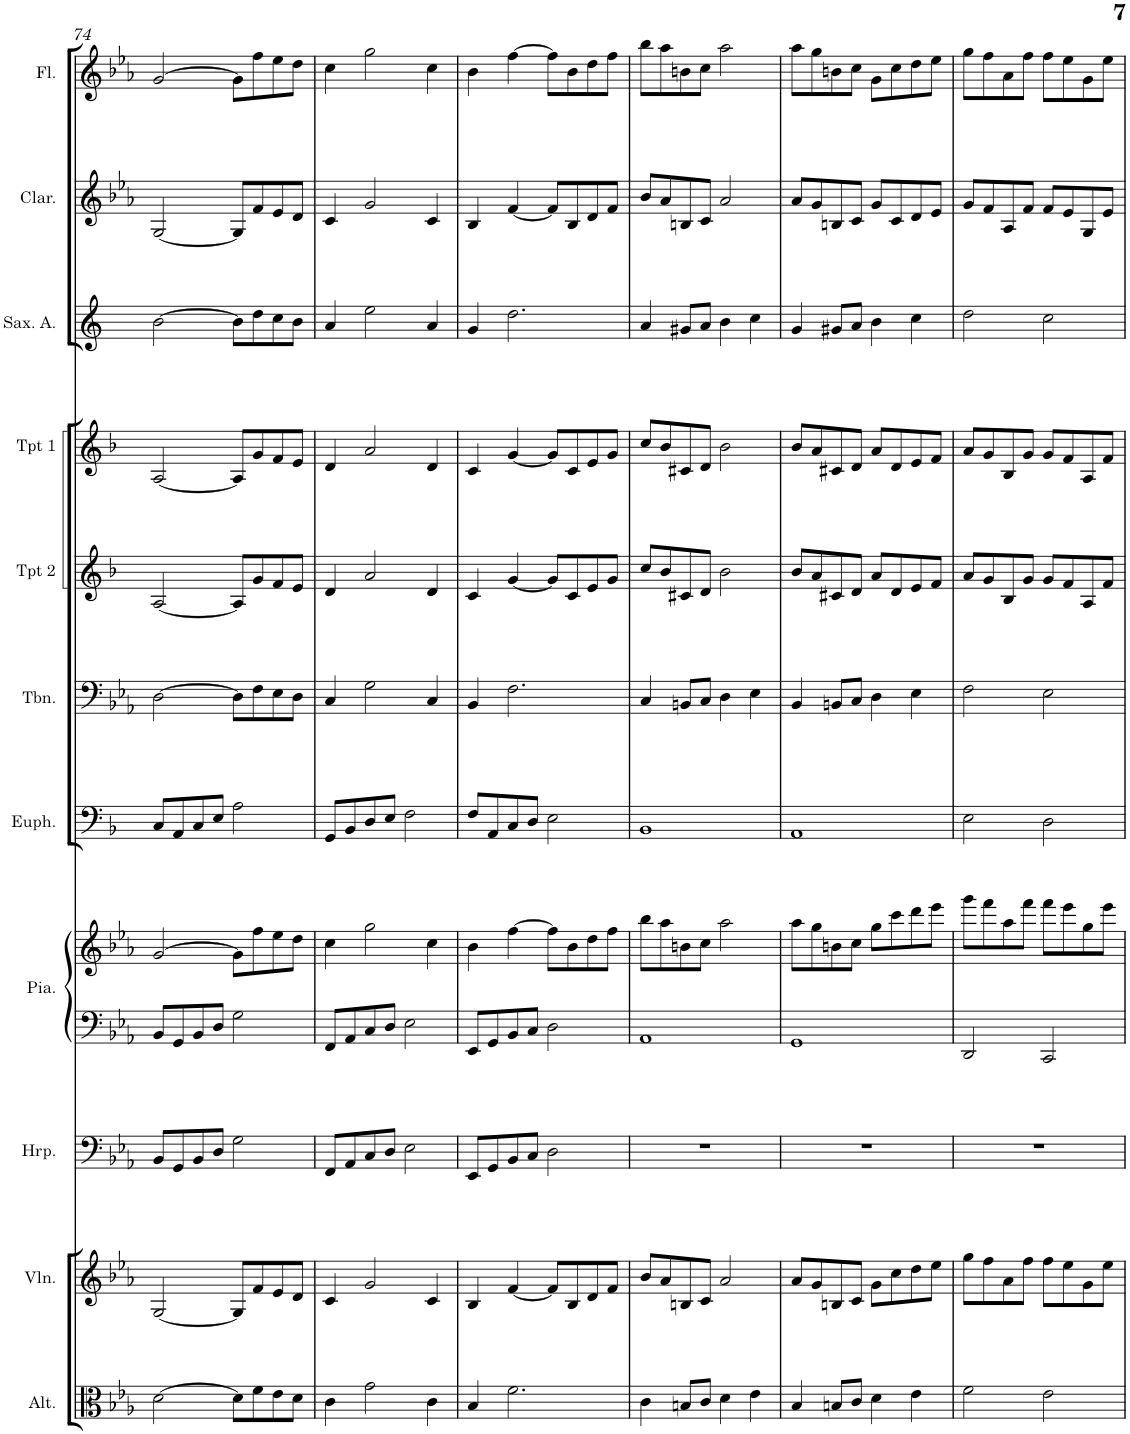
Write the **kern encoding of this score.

**kern	**kern	**kern	**kern	**kern	**kern	**kern	**kern	**kern	**kern	**kern	**kern
*part11	*part10	*part9	*part8	*part8	*part7	*part6	*part5	*part4	*part3	*part2	*part1
*staff12	*staff11	*staff10	*staff9	*staff8	*staff7	*staff6	*staff5	*staff4	*staff3	*staff2	*staff1
*I"Alto	*I"Violon	*I"Harpe	*I"Piano	*	*I"Euphonium	*I"Trombone	*I"Trompette en Sib 2	*I"Trompette en Sib 1	*I"Saxophone alto	*I"Clarinette en Ut	*I"Flûte
*I'Alt.	*I'Vln.	*I'Hrp.	*I'Pia.	*	*I'Euph.	*I'Tbn.	*I'Tpt 2	*I'Tpt 1	*I'Sax. A.	*I'Clar.	*I'Fl.
!!LO:PB:g=z
*clefC3	*clefG2	*clefF4	*clefF4	*clefG2	*clefF4	*clefF4	*clefG2	*clefG2	*clefG2	*clefG2	*clefG2
*	*	*	*	*	*Trd1c2	*	*Trd1c2	*Trd1c2	*Trd5c9	*Trd1c2	*
*k[b-e-a-]	*k[b-e-a-]	*k[b-e-a-]	*k[b-e-a-]	*k[b-e-a-]	*k[b-]	*k[b-e-a-]	*k[b-]	*k[b-]	*k[]	*k[b-e-a-]	*k[b-e-a-]
*M4/4	*M4/4	*M4/4	*M4/4	*M4/4	*M4/4	*M4/4	*M4/4	*M4/4	*M4/4	*M4/4	*M4/4
=74	=74	=74	=74	=74	=74	=74	=74	=74	=74	=74	=74
[2d\	[2G/	8BB-/L	8BB-/L	[2g/	8C/L	[2D\	[2A/	[2A/	[2b\	[2G/	[2g/
.	.	8GG/	8GG/	.	8AA/	.	.	.	.	.	.
.	.	8BB-/	8BB-/	.	8C/	.	.	.	.	.	.
.	.	8D/J	8D/J	.	8E/J	.	.	.	.	.	.
8d\L]	8G/L]	2G\	2G\	8g\L]	2A\	8D\L]	8A/L]	8A/L]	8b\L]	8G/L]	8g\L]
8f\	8f/	.	.	8ff\	.	8F\	8g/	8g/	8dd\	8f/	8ff\
8e-\	8e-/	.	.	8ee-\	.	8E-\	8f/	8f/	8cc\	8e-/	8ee-\
8d\J	8d/J	.	.	8dd\J	.	8D\J	8e/J	8e/J	8b\J	8d/J	8dd\J
=75	=75	=75	=75	=75	=75	=75	=75	=75	=75	=75	=75
4c\	4c/	8FF/L	8FF/L	4cc\	8GG/L	4C/	4d/	4d/	4a/	4c/	4cc\
.	.	8AA-/	8AA-/	.	8BB-/	.	.	.	.	.	.
2g\	2g/	8C/	8C/	2gg\	8D/	2G\	2a/	2a/	2ee\	2g/	2gg\
.	.	8D/J	8D/J	.	8E/J	.	.	.	.	.	.
.	.	2E-\	2E-\	.	2F\	.	.	.	.	.	.
4c\	4c/	.	.	4cc\	.	4C/	4d/	4d/	4a/	4c/	4cc\
=76	=76	=76	=76	=76	=76	=76	=76	=76	=76	=76	=76
4B-/	4B-/	8EE-/L	8EE-/L	4b-\	8F/L	4BB-/	4c/	4c/	4g/	4B-/	4b-\
.	.	8GG/	8GG/	.	8AA/	.	.	.	.	.	.
2.f\	[4f/	8BB-/	8BB-/	[4ff\	8C/	2.F\	[4g/	[4g/	2.dd\	[4f/	[4ff\
.	.	8C/J	8C/J	.	8D/J	.	.	.	.	.	.
.	8f/L]	2D\	2D\	8ff\L]	2E\	.	8g/L]	8g/L]	.	8f/L]	8ff\L]
.	8B-/	.	.	8b-\	.	.	8c/	8c/	.	8B-/	8b-\
.	8d/	.	.	8dd\	.	.	8e/	8e/	.	8d/	8dd\
.	8f/J	.	.	8ff\J	.	.	8g/J	8g/J	.	8f/J	8ff\J
=77	=77	=77	=77	=77	=77	=77	=77	=77	=77	=77	=77
4c\	8b-/L	1r	1AA-	8bb-\L	1BB-	4C/	8cc/L	8cc/L	4a/	8b-/L	8bb-\L
.	8a-/	.	.	8aa-\	.	.	8b-/	8b-/	.	8a-/	8aa-\
8Bn/L	8Bn/	.	.	8bn\	.	8BBn/L	8c#X/	8c#X/	8g#X/L	8Bn/	8bn\
8c/J	8c/J	.	.	8cc\J	.	8C/J	8d/J	8d/J	8a/J	8c/J	8cc\J
4d\	2a-/	.	.	2aa-\	.	4D\	2b-\	2b-\	4b\	2a-/	2aa-\
4e-\	.	.	.	.	.	4E-\	.	.	4cc\	.	.
=78	=78	=78	=78	=78	=78	=78	=78	=78	=78	=78	=78
4B-/	8a-/L	1r	1GG	8aa-\L	1AA	4BB-/	8b-/L	8b-/L	4g/	8a-/L	8aa-\L
.	8g/	.	.	8gg\	.	.	8a/	8a/	.	8g/	8gg\
8Bn/L	8Bn/	.	.	8bn\	.	8BBn/L	8c#X/	8c#X/	8g#X/L	8Bn/	8bn\
8c/J	8c/J	.	.	8cc\J	.	8C/J	8d/J	8d/J	8a/J	8c/J	8cc\J
4d\	8g\L	.	.	8gg\L	.	4D\	8a/L	8a/L	4b\	8g/L	8g\L
.	8cc\	.	.	8ccc\	.	.	8d/	8d/	.	8c/	8cc\
4e-\	8dd\	.	.	8ddd\	.	4E-\	8e/	8e/	4cc\	8d/	8dd\
.	8ee-\J	.	.	8eee-\J	.	.	8f/J	8f/J	.	8e-/J	8ee-\J
=79	=79	=79	=79	=79	=79	=79	=79	=79	=79	=79	=79
2f\	8gg\L	1r	2DD/	8ggg\L	2E\	2F\	8a/L	8a/L	2dd\	8g/L	8gg\L
.	8ff\	.	.	8fff\	.	.	8g/	8g/	.	8f/	8ff\
.	8a-\	.	.	8aa-\	.	.	8B-/	8B-/	.	8A-/	8a-\
.	8ff\J	.	.	8fff\J	.	.	8g/J	8g/J	.	8f/J	8ff\J
2e-\	8ff\L	.	2CC/	8fff\L	2D\	2E-\	8g/L	8g/L	2cc\	8f/L	8ff\L
.	8ee-\	.	.	8eee-\	.	.	8f/	8f/	.	8e-/	8ee-\
.	8g\	.	.	8gg\	.	.	8A/	8A/	.	8G/	8g\
.	8ee-\J	.	.	8eee-\J	.	.	8f/J	8f/J	.	8e-/J	8ee-\J
=	=	=	=	=	=	=	=	=	=	=	=
*-	*-	*-	*-	*-	*-	*-	*-	*-	*-	*-	*-
